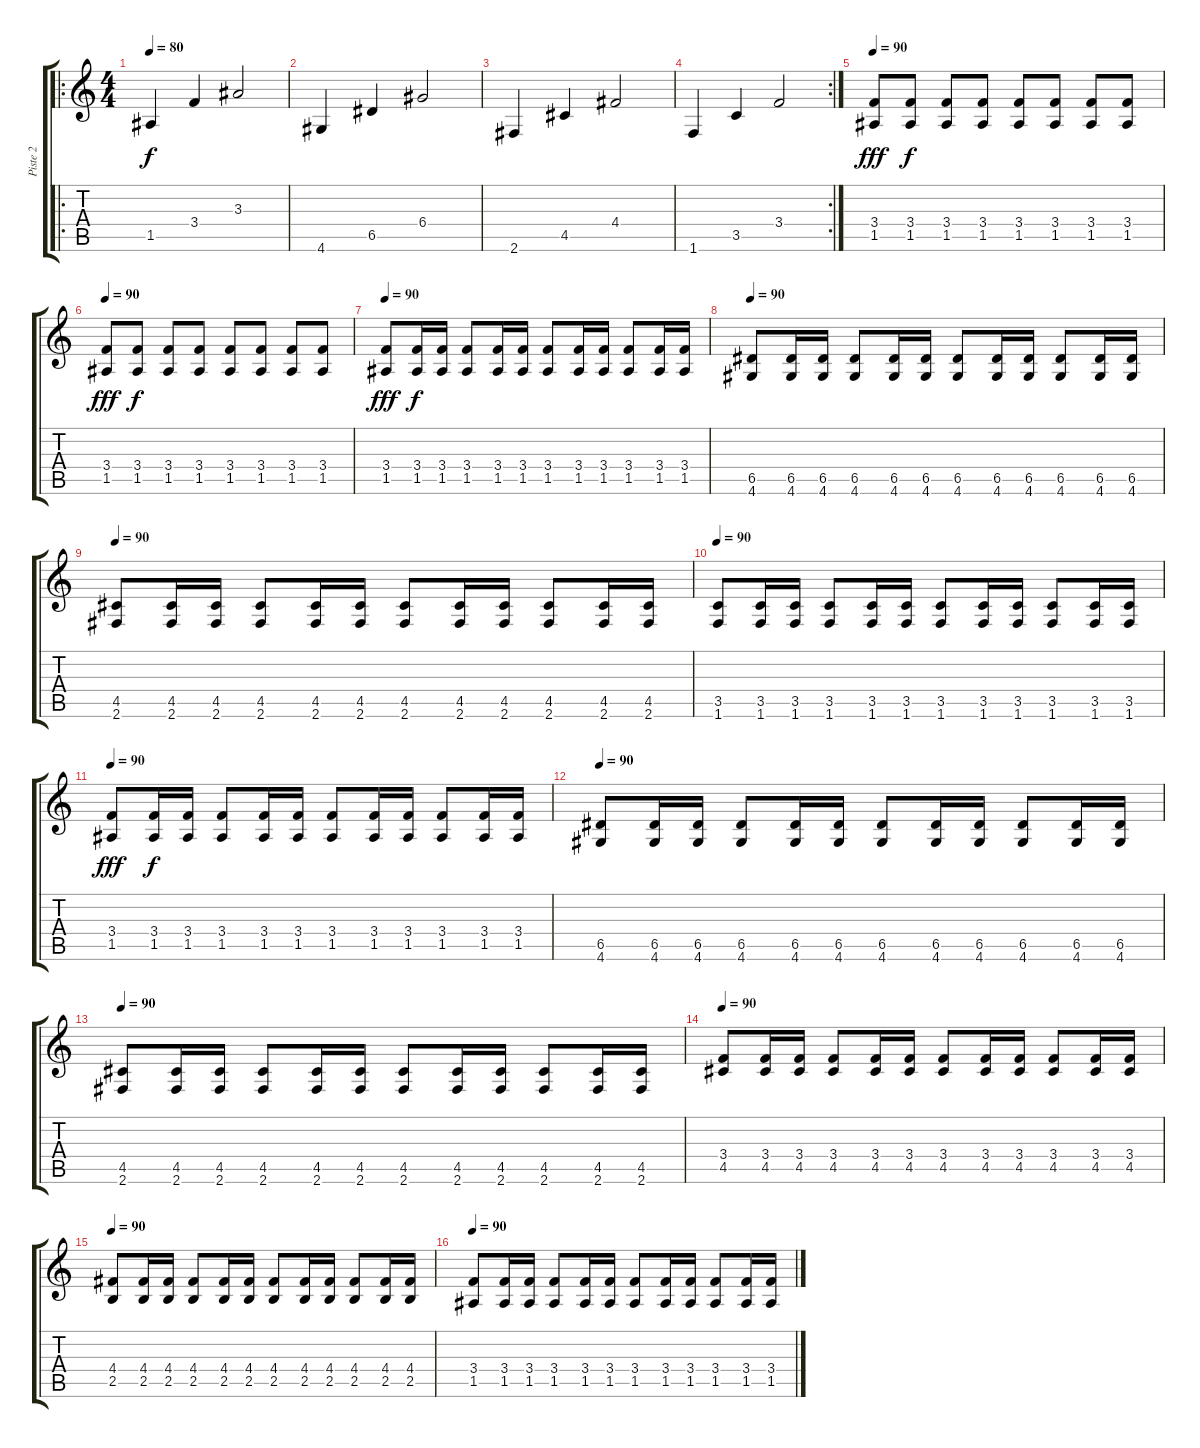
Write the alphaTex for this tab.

\track ("Piste 2" "Piste 2") {instrument contrabass}
\staff {score tabs}
\tuning (E4 B3 G3 D3 A2 E2) {hide}
\ro
\ts (4 4)
\tempo 80
\clef g2
\ks c
1.5.4{dy f instrument contrabass} 3.4.4 3.3.2 |
4.6.4 6.5.4 6.4.2 |
2.6.4 4.5.4 4.4.2 |
\rc 2
1.6.4 3.5.4 3.4.2 |
\tempo 90
(3.4 1.5).8{dy fff} (3.4 1.5).8{dy f} (3.4 1.5).8 (3.4 1.5).8 (3.4 1.5).8 (3.4 1.5).8 (3.4 1.5).8 (3.4 1.5).8 |
\tempo 90
(3.4 1.5).8{dy fff} (3.4 1.5).8{dy f} (3.4 1.5).8 (3.4 1.5).8 (3.4 1.5).8 (3.4 1.5).8 (3.4 1.5).8 (3.4 1.5).8 |
\tempo 90
(3.4 1.5).8{dy fff} (3.4 1.5).16{dy f} (3.4 1.5).16 (3.4 1.5).8 (3.4 1.5).16 (3.4 1.5).16 (3.4 1.5).8 (3.4 1.5).16 (3.4 1.5).16 (3.4 1.5).8 (3.4 1.5).16 (3.4 1.5).16 |
\tempo 90
(6.5 4.6).8 (6.5 4.6).16 (6.5 4.6).16 (6.5 4.6).8 (6.5 4.6).16 (6.5 4.6).16 (6.5 4.6).8 (6.5 4.6).16 (6.5 4.6).16 (6.5 4.6).8 (6.5 4.6).16 (6.5 4.6).16 |
\tempo 90
(4.5 2.6).8 (4.5 2.6).16 (4.5 2.6).16 (4.5 2.6).8 (4.5 2.6).16 (4.5 2.6).16 (4.5 2.6).8 (4.5 2.6).16 (4.5 2.6).16 (4.5 2.6).8 (4.5 2.6).16 (4.5 2.6).16 |
\tempo 90
(3.5 1.6).8 (3.5 1.6).16 (3.5 1.6).16 (3.5 1.6).8 (3.5 1.6).16 (3.5 1.6).16 (3.5 1.6).8 (3.5 1.6).16 (3.5 1.6).16 (3.5 1.6).8 (3.5 1.6).16 (3.5 1.6).16 |
\tempo 90
(3.4 1.5).8{dy fff} (3.4 1.5).16{dy f} (3.4 1.5).16 (3.4 1.5).8 (3.4 1.5).16 (3.4 1.5).16 (3.4 1.5).8 (3.4 1.5).16 (3.4 1.5).16 (3.4 1.5).8 (3.4 1.5).16 (3.4 1.5).16 |
\tempo 90
(6.5 4.6).8 (6.5 4.6).16 (6.5 4.6).16 (6.5 4.6).8 (6.5 4.6).16 (6.5 4.6).16 (6.5 4.6).8 (6.5 4.6).16 (6.5 4.6).16 (6.5 4.6).8 (6.5 4.6).16 (6.5 4.6).16 |
\tempo 90
(4.5 2.6).8 (4.5 2.6).16 (4.5 2.6).16 (4.5 2.6).8 (4.5 2.6).16 (4.5 2.6).16 (4.5 2.6).8 (4.5 2.6).16 (4.5 2.6).16 (4.5 2.6).8 (4.5 2.6).16 (4.5 2.6).16 |
\tempo 90
(3.4 4.5).8 (3.4 4.5).16 (3.4 4.5).16 (3.4 4.5).8 (3.4 4.5).16 (3.4 4.5).16 (3.4 4.5).8 (3.4 4.5).16 (3.4 4.5).16 (3.4 4.5).8 (3.4 4.5).16 (3.4 4.5).16 |
\tempo 90
(4.4 2.5).8 (4.4 2.5).16 (4.4 2.5).16 (4.4 2.5).8 (4.4 2.5).16 (4.4 2.5).16 (4.4 2.5).8 (4.4 2.5).16 (4.4 2.5).16 (4.4 2.5).8 (4.4 2.5).16 (4.4 2.5).16 |
\tempo 90
(3.4 1.5).8 (3.4 1.5).16 (3.4 1.5).16 (3.4 1.5).8 (3.4 1.5).16 (3.4 1.5).16 (3.4 1.5).8 (3.4 1.5).16 (3.4 1.5).16 (3.4 1.5).8 (3.4 1.5).16 (3.4 1.5).16
